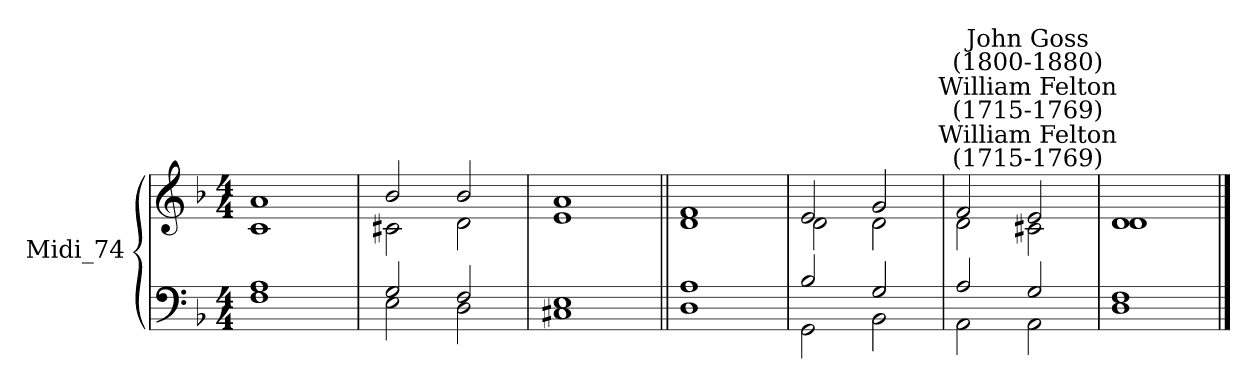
**kern	**kern
*part2	*part1
*staff2	*staff1
*I"Midi_74	*I"Midi_74
*clefF4	*clefG2
*k[b-]	*k[b-]
*F:	*F:
*M4/4	*M4/4
=1	=1
*^	*^
1A/	1F\	1a/	1c\
=2	=2	=2	=2
2G/	2E\	2b-/	2c#X\
2F/	2D\	2b-/	2d\
=3	=3	=3	=3
1E/	1C#X\	1a/	1e\
=4||	=4||	=4||	=4||
1A/	1D\	1f/	1d\
=5	=5	=5	=5
2B-/	2GG\	2e/	2d\
2G/	2BB-\	2g/	2d\
=6	=6	=6	=6
2A/	2AA\	2f/	2d\
!	!	!LO:TX:a:cj:t=William Felton\n(1715-1769)	!
!	!	!LO:TX:a:cj:t=William Felton\n(1715-1769)	!
!	!	!LO:TX:a:cj:t=John Goss\n(1800-1880)	!
2G/	2AA\	2e/	2c#X\
=7	=7	=7	=7
1F/	1D\	1d/	1d\
*v	*v	*	*
*	*v	*v
==	==
*-	*-
